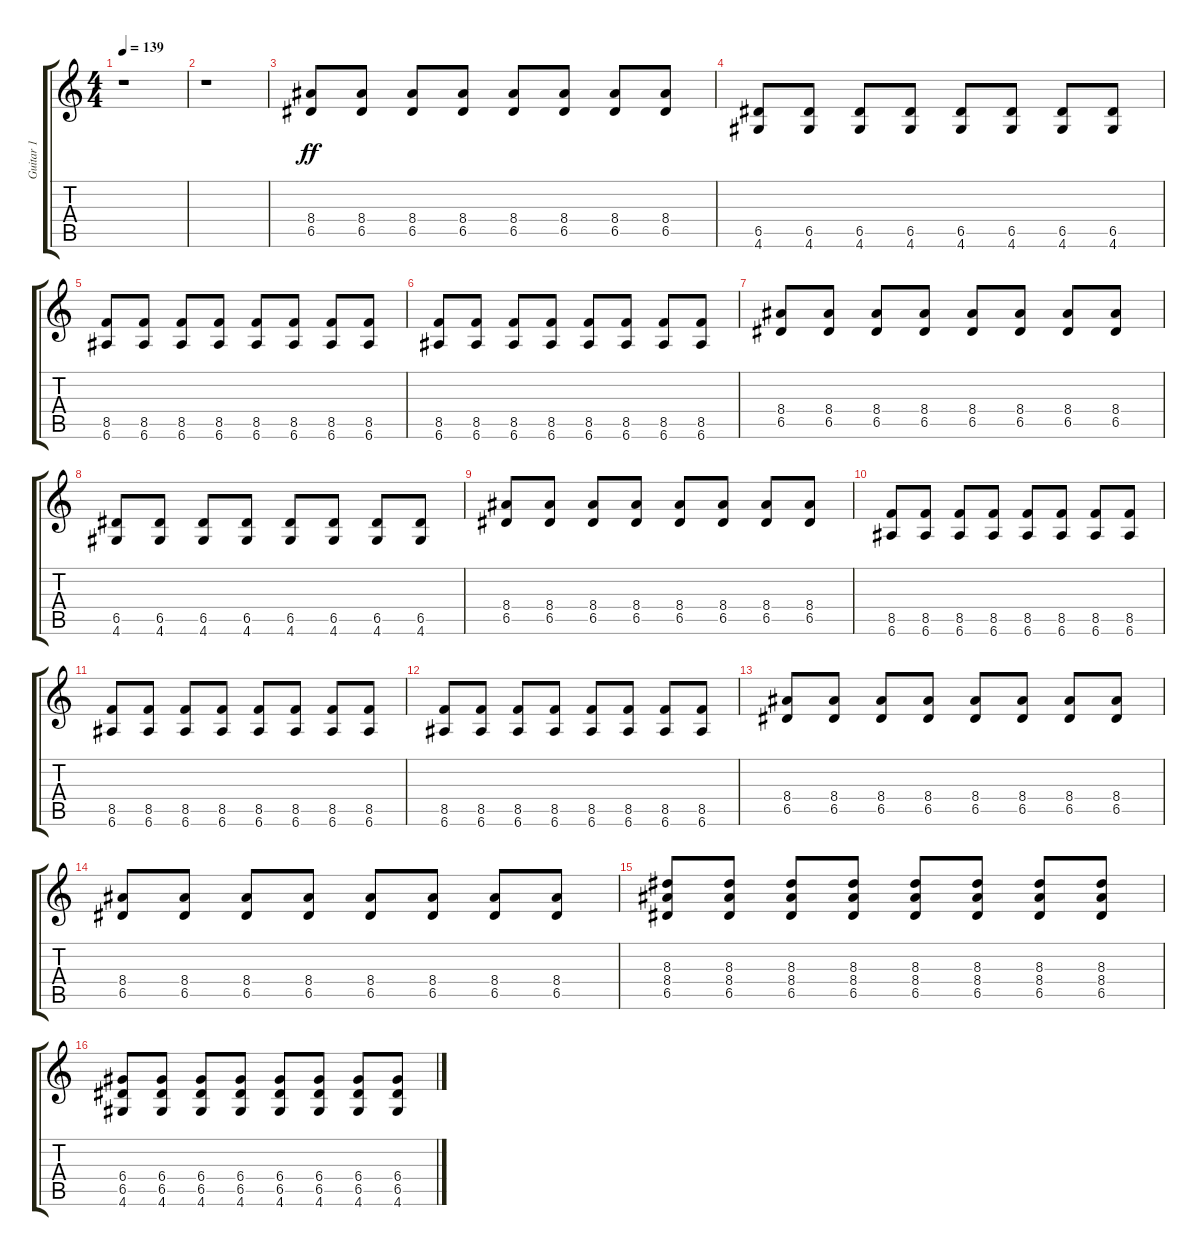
\track ("Guitar 1" "Guitar 1") {instrument distortionguitar}
\staff {score tabs}
\tuning (E4 B3 G3 D3 A2 E2) {hide}
\ts (4 4)
\tempo 139
\clef g2
\ks c
r.1{dy ff} |
r.1 |
(8.4 6.5).8 (8.4 6.5).8 (8.4 6.5).8 (8.4 6.5).8 (8.4 6.5).8 (8.4 6.5).8 (8.4 6.5).8 (8.4 6.5).8 |
(6.5 4.6).8 (6.5 4.6).8 (6.5 4.6).8 (6.5 4.6).8 (6.5 4.6).8 (6.5 4.6).8 (6.5 4.6).8 (6.5 4.6).8 |
(8.5 6.6).8 (8.5 6.6).8 (8.5 6.6).8 (8.5 6.6).8 (8.5 6.6).8 (8.5 6.6).8 (8.5 6.6).8 (8.5 6.6).8 |
(8.5 6.6).8 (8.5 6.6).8 (8.5 6.6).8 (8.5 6.6).8 (8.5 6.6).8 (8.5 6.6).8 (8.5 6.6).8 (8.5 6.6).8 |
(8.4 6.5).8 (8.4 6.5).8 (8.4 6.5).8 (8.4 6.5).8 (8.4 6.5).8 (8.4 6.5).8 (8.4 6.5).8 (8.4 6.5).8 |
(6.5 4.6).8 (6.5 4.6).8 (6.5 4.6).8 (6.5 4.6).8 (6.5 4.6).8 (6.5 4.6).8 (6.5 4.6).8 (6.5 4.6).8 |
(8.4 6.5).8 (8.4 6.5).8 (8.4 6.5).8 (8.4 6.5).8 (8.4 6.5).8 (8.4 6.5).8 (8.4 6.5).8 (8.4 6.5).8 |
(8.5 6.6).8 (8.5 6.6).8 (8.5 6.6).8 (8.5 6.6).8 (8.5 6.6).8 (8.5 6.6).8 (8.5 6.6).8 (8.5 6.6).8 |
(8.5 6.6).8 (8.5 6.6).8 (8.5 6.6).8 (8.5 6.6).8 (8.5 6.6).8 (8.5 6.6).8 (8.5 6.6).8 (8.5 6.6).8 |
(8.5 6.6).8 (8.5 6.6).8 (8.5 6.6).8 (8.5 6.6).8 (8.5 6.6).8 (8.5 6.6).8 (8.5 6.6).8 (8.5 6.6).8 |
(8.4 6.5).8 (8.4 6.5).8 (8.4 6.5).8 (8.4 6.5).8 (8.4 6.5).8 (8.4 6.5).8 (8.4 6.5).8 (8.4 6.5).8 |
(8.4 6.5).8 (8.4 6.5).8 (8.4 6.5).8 (8.4 6.5).8 (8.4 6.5).8 (8.4 6.5).8 (8.4 6.5).8 (8.4 6.5).8 |
(8.3 8.4 6.5).8 (8.3 8.4 6.5).8 (8.3 8.4 6.5).8 (8.3 8.4 6.5).8 (8.3 8.4 6.5).8 (8.3 8.4 6.5).8 (8.3 8.4 6.5).8 (8.3 8.4 6.5).8 |
(6.4 6.5 4.6).8 (6.4 6.5 4.6).8 (6.4 6.5 4.6).8 (6.4 6.5 4.6).8 (6.4 6.5 4.6).8 (6.4 6.5 4.6).8 (6.4 6.5 4.6).8 (6.4 6.5 4.6).8
